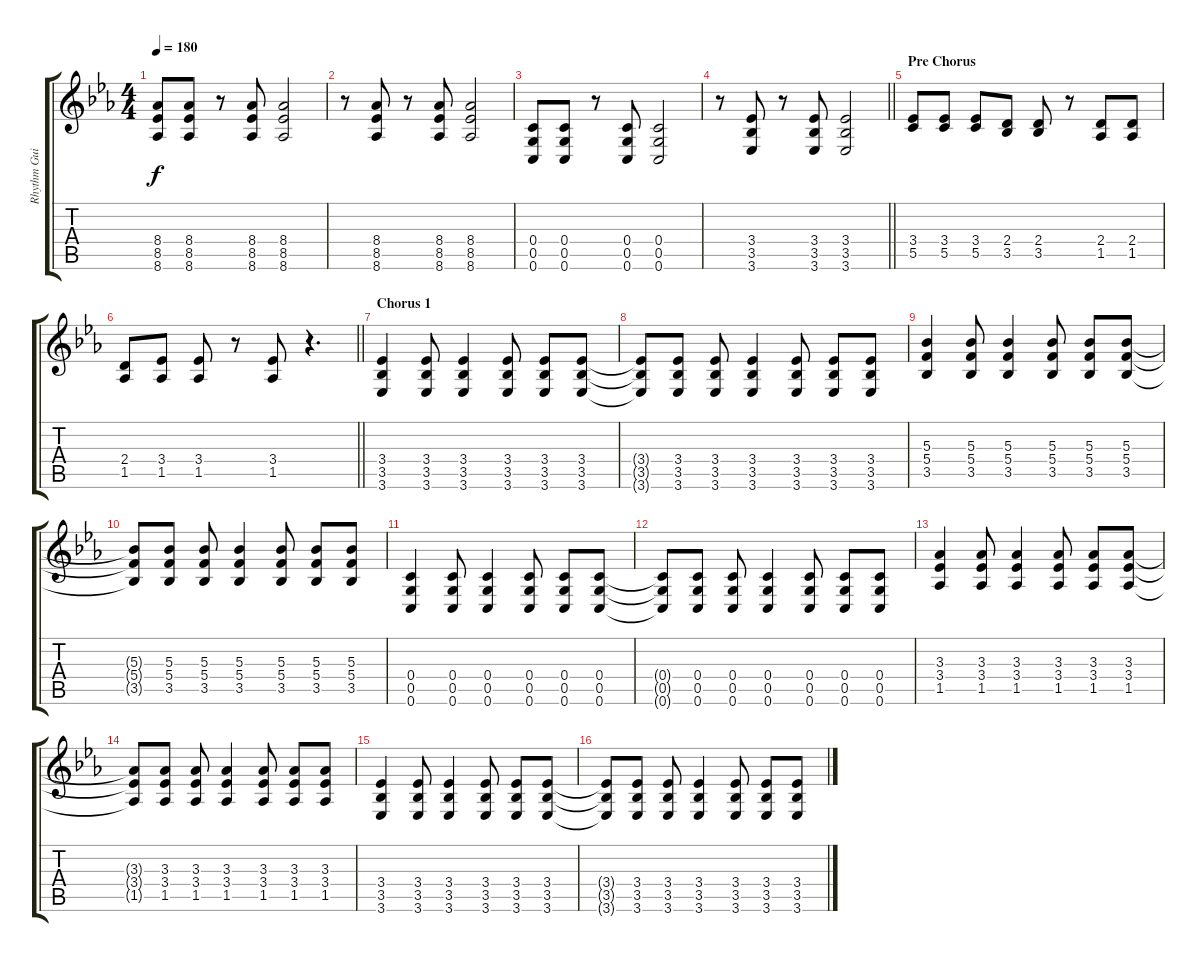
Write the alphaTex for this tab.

\track ("Rhythm Guitar" "Rhythm Gui") {instrument distortionguitar}
\staff {score tabs}
\tuning (D4 A3 F3 C3 G2 C2) {hide}
\ts (4 4)
\tempo 180
\clef g2
\ks eb
(8.4 8.5 8.6).8{dy f} (8.4 8.5 8.6).8 r.8 (8.4 8.5 8.6).8 (8.4 8.5 8.6).2 |
r.8 (8.4 8.5 8.6).8 r.8 (8.4 8.5 8.6).8 (8.4 8.5 8.6).2 |
(0.4 0.5 0.6).8 (0.4 0.5 0.6).8 r.8 (0.4 0.5 0.6).8 (0.4 0.5 0.6).2 |
\barLineRight lightlight
r.8 (3.4 3.5 3.6).8 r.8 (3.4 3.5 3.6).8 (3.4 3.5 3.6).2 |
\section ("" "Pre Chorus")
(3.4 5.5).8 (3.4 5.5).8 (3.4 5.5).8 (2.4 3.5).8 (2.4 3.5).8 r.8 (2.4 1.5).8 (2.4 1.5).8 |
\barLineRight lightlight
(2.4 1.5).8 (3.4 1.5).8 (3.4 1.5).8 r.8 (3.4 1.5).8 r.4{d} |
\section ("" "Chorus 1")
(3.4 3.5 3.6).4 (3.4 3.5 3.6).8 (3.4 3.5 3.6).4 (3.4 3.5 3.6).8 (3.4 3.5 3.6).8 (3.4 3.5 3.6).8 |
(3.4{t} 3.5{t} 3.6{t}).8 (3.4 3.5 3.6).8 (3.4 3.5 3.6).8 (3.4 3.5 3.6).4 (3.4 3.5 3.6).8 (3.4 3.5 3.6).8 (3.4 3.5 3.6).8 |
(5.3 5.4 3.5).4 (5.3 5.4 3.5).8 (5.3 5.4 3.5).4 (5.3 5.4 3.5).8 (5.3 5.4 3.5).8 (5.3 5.4 3.5).8 |
(5.3{t} 5.4{t} 3.5{t}).8 (5.3 5.4 3.5).8 (5.3 5.4 3.5).8 (5.3 5.4 3.5).4 (5.3 5.4 3.5).8 (5.3 5.4 3.5).8 (5.3 5.4 3.5).8 |
(0.4 0.5 0.6).4 (0.4 0.5 0.6).8 (0.4 0.5 0.6).4 (0.4 0.5 0.6).8 (0.4 0.5 0.6).8 (0.4 0.5 0.6).8 |
(0.4{t} 0.5{t} 0.6{t}).8 (0.4 0.5 0.6).8 (0.4 0.5 0.6).8 (0.4 0.5 0.6).4 (0.4 0.5 0.6).8 (0.4 0.5 0.6).8 (0.4 0.5 0.6).8 |
(3.3 3.4 1.5).4 (3.3 3.4 1.5).8 (3.3 3.4 1.5).4 (3.3 3.4 1.5).8 (3.3 3.4 1.5).8 (3.3 3.4 1.5).8 |
(3.3{t} 3.4{t} 1.5{t}).8 (3.3 3.4 1.5).8 (3.3 3.4 1.5).8 (3.3 3.4 1.5).4 (3.3 3.4 1.5).8 (3.3 3.4 1.5).8 (3.3 3.4 1.5).8 |
(3.4 3.5 3.6).4 (3.4 3.5 3.6).8 (3.4 3.5 3.6).4 (3.4 3.5 3.6).8 (3.4 3.5 3.6).8 (3.4 3.5 3.6).8 |
(3.4{t} 3.5{t} 3.6{t}).8 (3.4 3.5 3.6).8 (3.4 3.5 3.6).8 (3.4 3.5 3.6).4 (3.4 3.5 3.6).8 (3.4 3.5 3.6).8 (3.4 3.5 3.6).8
